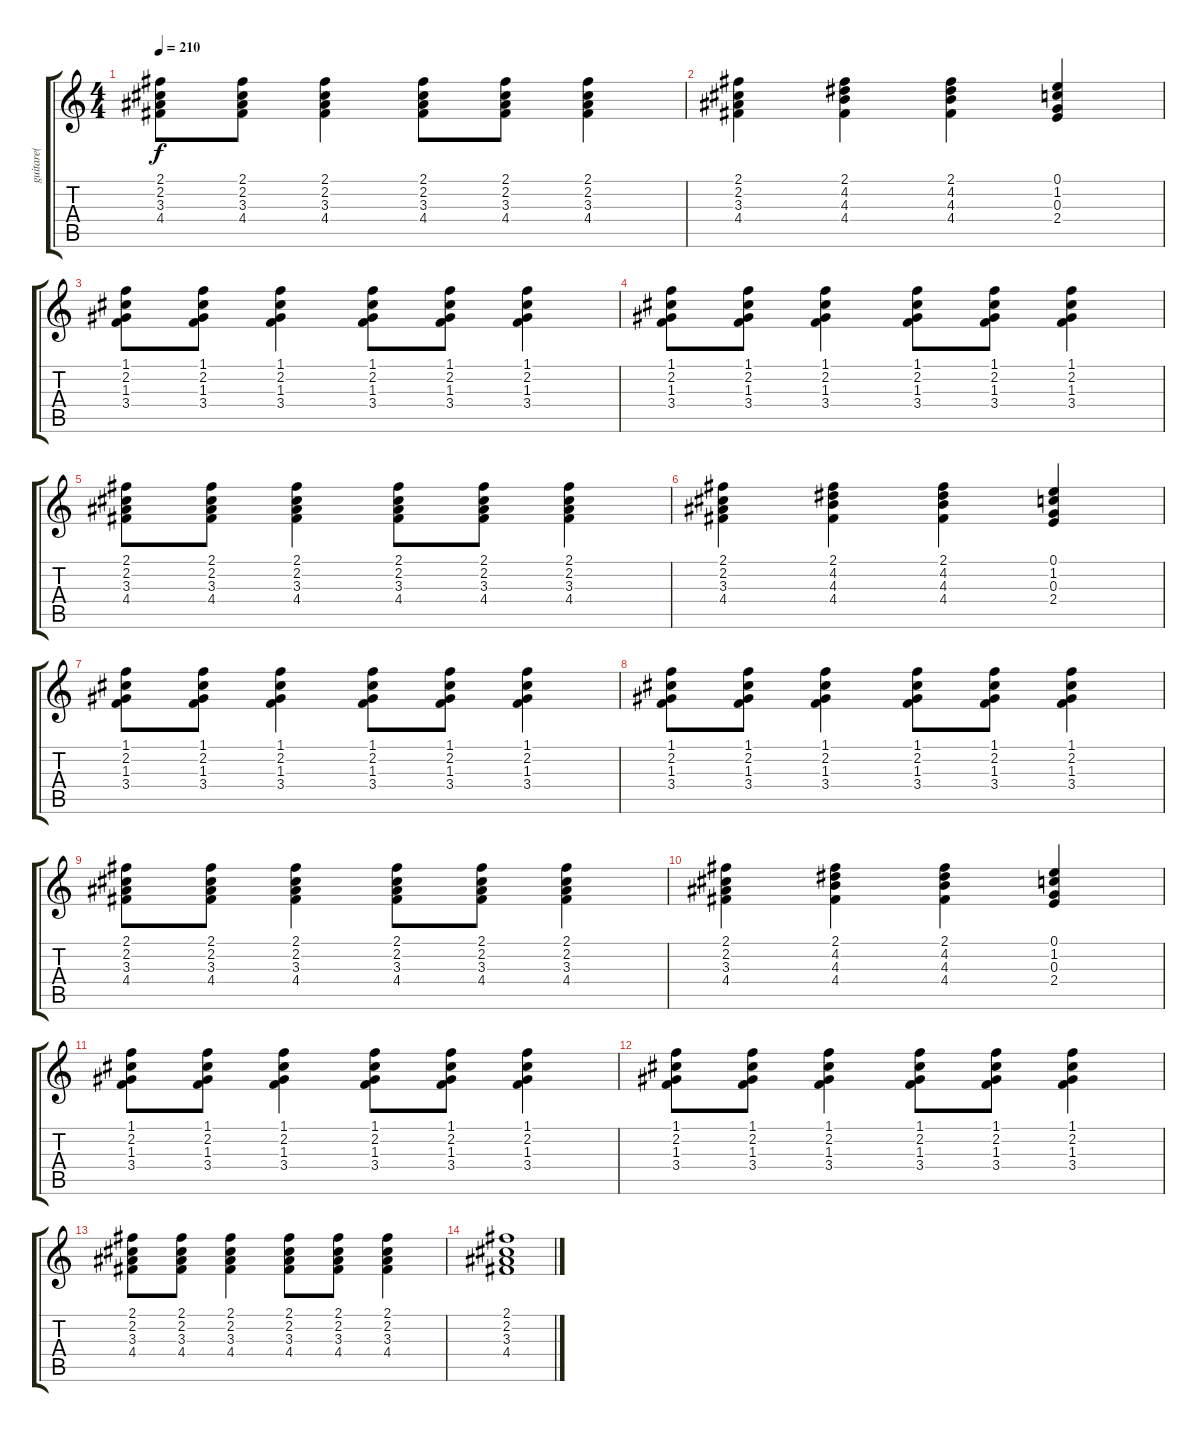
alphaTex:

\track ("guitare(  Pete Davidson ) " "guitare(  ") {instrument distortionguitar}
\staff {score tabs}
\tuning (E4 B3 G3 D3 A2 E2) {hide}
\ts (4 4)
\tempo 210
\clef g2
\ks c
(2.1 2.2 3.3 4.4).8{dy f} (2.1 2.2 3.3 4.4).8 (2.1 2.2 3.3 4.4).4 (2.1 2.2 3.3 4.4).8 (2.1 2.2 3.3 4.4).8 (2.1 2.2 3.3 4.4).4 |
(2.1 2.2 3.3 4.4).4 (2.1 4.2 4.3 4.4).4 (2.1 4.2 4.3 4.4).4 (0.1 1.2 0.3 2.4).4 |
(1.1 2.2 1.3 3.4).8 (1.1 2.2 1.3 3.4).8 (1.1 2.2 1.3 3.4).4 (1.1 2.2 1.3 3.4).8 (1.1 2.2 1.3 3.4).8 (1.1 2.2 1.3 3.4).4 |
(1.1 2.2 1.3 3.4).8 (1.1 2.2 1.3 3.4).8 (1.1 2.2 1.3 3.4).4 (1.1 2.2 1.3 3.4).8 (1.1 2.2 1.3 3.4).8 (1.1 2.2 1.3 3.4).4 |
(2.1 2.2 3.3 4.4).8 (2.1 2.2 3.3 4.4).8 (2.1 2.2 3.3 4.4).4 (2.1 2.2 3.3 4.4).8 (2.1 2.2 3.3 4.4).8 (2.1 2.2 3.3 4.4).4 |
(2.1 2.2 3.3 4.4).4 (2.1 4.2 4.3 4.4).4 (2.1 4.2 4.3 4.4).4 (0.1 1.2 0.3 2.4).4 |
(1.1 2.2 1.3 3.4).8 (1.1 2.2 1.3 3.4).8 (1.1 2.2 1.3 3.4).4 (1.1 2.2 1.3 3.4).8 (1.1 2.2 1.3 3.4).8 (1.1 2.2 1.3 3.4).4 |
(1.1 2.2 1.3 3.4).8 (1.1 2.2 1.3 3.4).8 (1.1 2.2 1.3 3.4).4 (1.1 2.2 1.3 3.4).8 (1.1 2.2 1.3 3.4).8 (1.1 2.2 1.3 3.4).4 |
(2.1 2.2 3.3 4.4).8 (2.1 2.2 3.3 4.4).8 (2.1 2.2 3.3 4.4).4 (2.1 2.2 3.3 4.4).8 (2.1 2.2 3.3 4.4).8 (2.1 2.2 3.3 4.4).4 |
(2.1 2.2 3.3 4.4).4 (2.1 4.2 4.3 4.4).4 (2.1 4.2 4.3 4.4).4 (0.1 1.2 0.3 2.4).4 |
(1.1 2.2 1.3 3.4).8 (1.1 2.2 1.3 3.4).8 (1.1 2.2 1.3 3.4).4 (1.1 2.2 1.3 3.4).8 (1.1 2.2 1.3 3.4).8 (1.1 2.2 1.3 3.4).4 |
(1.1 2.2 1.3 3.4).8 (1.1 2.2 1.3 3.4).8 (1.1 2.2 1.3 3.4).4 (1.1 2.2 1.3 3.4).8 (1.1 2.2 1.3 3.4).8 (1.1 2.2 1.3 3.4).4 |
(2.1 2.2 3.3 4.4).8 (2.1 2.2 3.3 4.4).8 (2.1 2.2 3.3 4.4).4 (2.1 2.2 3.3 4.4).8 (2.1 2.2 3.3 4.4).8 (2.1 2.2 3.3 4.4).4 |
(2.1 2.2 3.3 4.4).1
